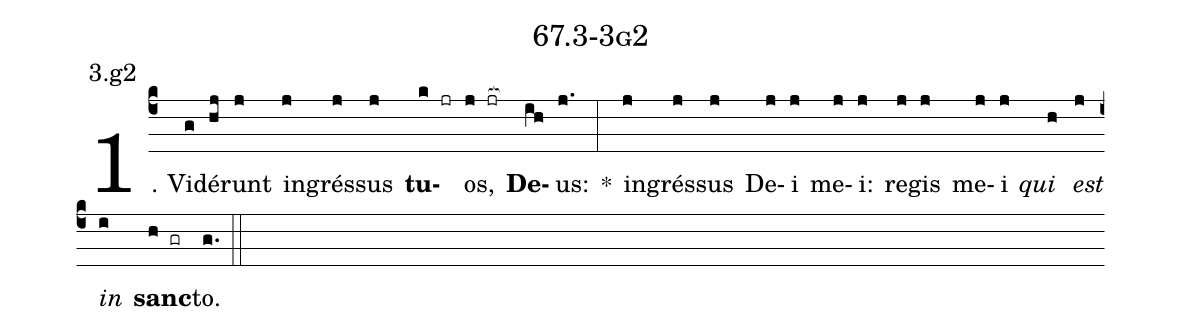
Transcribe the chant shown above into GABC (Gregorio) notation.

name: 67.3-3g2;
annotation: 3.g2;
%%
(c4)1. Vi(g)dé(hj)runt(j) in(j)grés(j)sus(j) <b>tu</b>(k jr)os,(j jr[ocb:1{]) <b>De</b>(ih[ocb:0}])us:(j.) *(:) in(j)grés(j)sus(j) De(j)i(j) me(j)i:(j) re(j)gis(j) me(j)i(j) <i>qui</i>(h) <i>est</i>(j) <i>in</i>(i) <b>sanc</b>(h gr)to.(g.) (::)


%E(j) u(h) o(j) u(i) a(h) e.(g.) (::)
